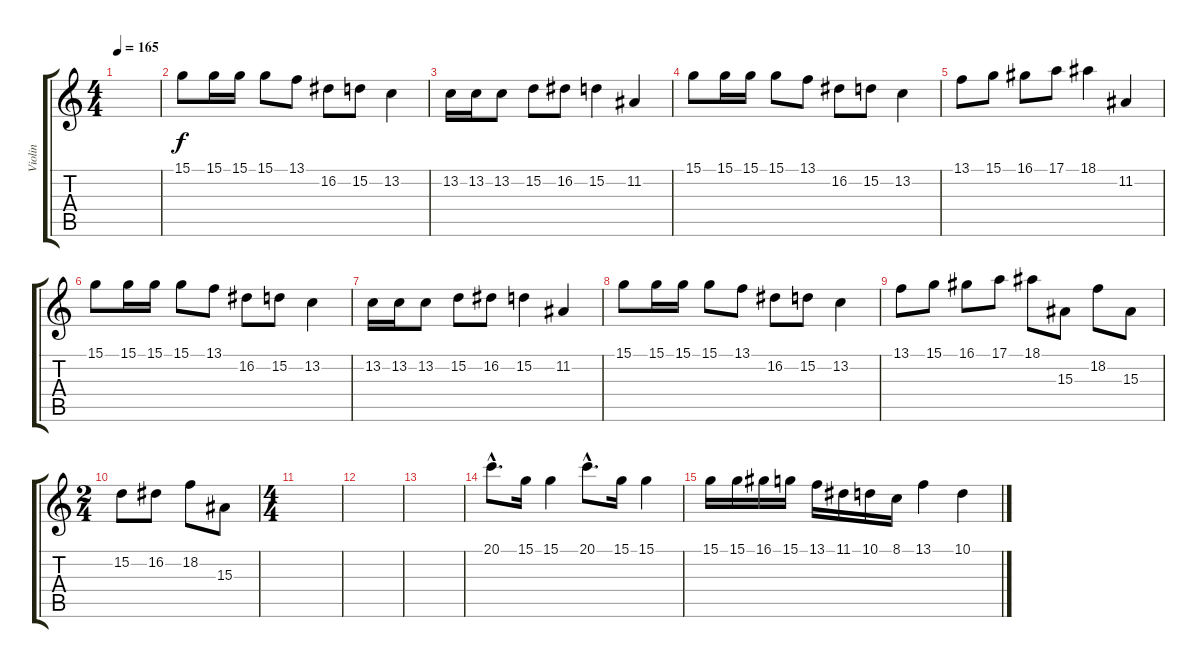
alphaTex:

\track ("Violin" "Violin") {instrument violin}
\staff {score tabs}
\tuning (E4 B3 G3 D3 A2 E2) {hide}
\ts (4 4)
\tempo 165
\clef g2
\ks c
|
15.1.8 15.1.16 15.1.16 15.1.8 13.1.8 16.2.8 15.2.8 13.2.4 |
13.2.16 13.2.16 13.2.8 15.2.8 16.2.8 15.2.4 11.2.4 |
15.1.8 15.1.16 15.1.16 15.1.8 13.1.8 16.2.8 15.2.8 13.2.4 |
13.1.8 15.1.8 16.1.8 17.1.8 18.1.4 11.2.4 |
15.1.8 15.1.16 15.1.16 15.1.8 13.1.8 16.2.8 15.2.8 13.2.4 |
13.2.16 13.2.16 13.2.8 15.2.8 16.2.8 15.2.4 11.2.4 |
15.1.8 15.1.16 15.1.16 15.1.8 13.1.8 16.2.8 15.2.8 13.2.4 |
13.1.8 15.1.8 16.1.8 17.1.8 18.1.8 15.3.8 18.2.8 15.3.8 |
\ts (2 4)
15.2.8 16.2.8 18.2.8 15.3.8 |
\ts (4 4)
|
|
|
20.1{hac}.8{d} 15.1.16 15.1.4 20.1{hac}.8{d} 15.1.16 15.1.4 |
15.1.16 15.1.16 16.1.16 15.1.16 13.1.16 11.1.16 10.1.16 8.1.16 13.1.4 10.1.4
